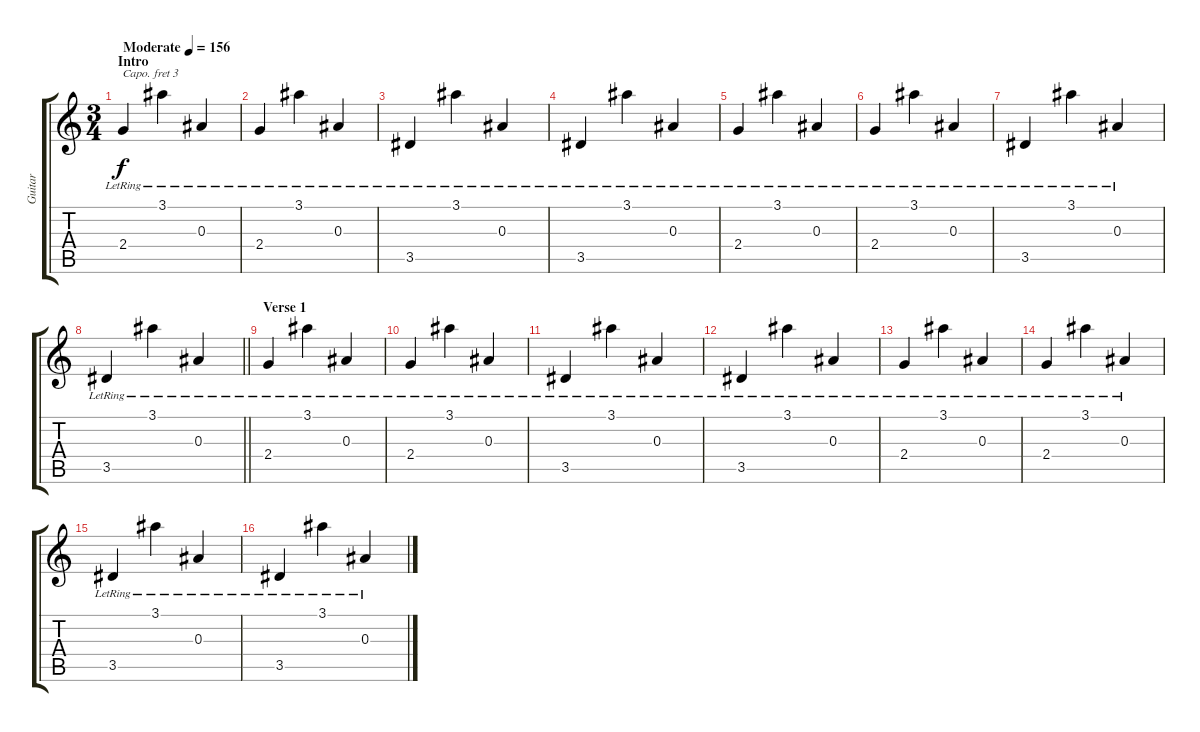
\track ("Guitar" "Guitar") {instrument acousticguitarnylon}
\staff {score tabs}
\capo 3
\tuning (E4 B3 G3 D3 A2 E2) {hide}
\ts (3 4)
\section ("" "Intro")
\tempo (156 "Moderate")
\clef g2
\ks c
2.4{lr}.4{dy f instrument acousticguitarnylon} 3.1{lr}.4 0.3{lr}.4 |
2.4{lr}.4 3.1{lr}.4 0.3{lr}.4 |
3.5{lr}.4 3.1{lr}.4 0.3{lr}.4 |
3.5{lr}.4 3.1{lr}.4 0.3{lr}.4 |
2.4{lr}.4 3.1{lr}.4 0.3{lr}.4 |
2.4{lr}.4 3.1{lr}.4 0.3{lr}.4 |
3.5{lr}.4 3.1{lr}.4 0.3{lr}.4 |
\barLineRight lightlight
3.5{lr}.4 3.1{lr}.4 0.3{lr}.4 |
\section ("" "Verse 1")
2.4{lr}.4 3.1{lr}.4 0.3{lr}.4 |
2.4{lr}.4 3.1{lr}.4 0.3{lr}.4 |
3.5{lr}.4 3.1{lr}.4 0.3{lr}.4 |
3.5{lr}.4 3.1{lr}.4 0.3{lr}.4 |
2.4{lr}.4 3.1{lr}.4 0.3{lr}.4 |
2.4{lr}.4 3.1{lr}.4 0.3{lr}.4 |
3.5{lr}.4 3.1{lr}.4 0.3{lr}.4 |
3.5{lr}.4 3.1{lr}.4 0.3{lr}.4
